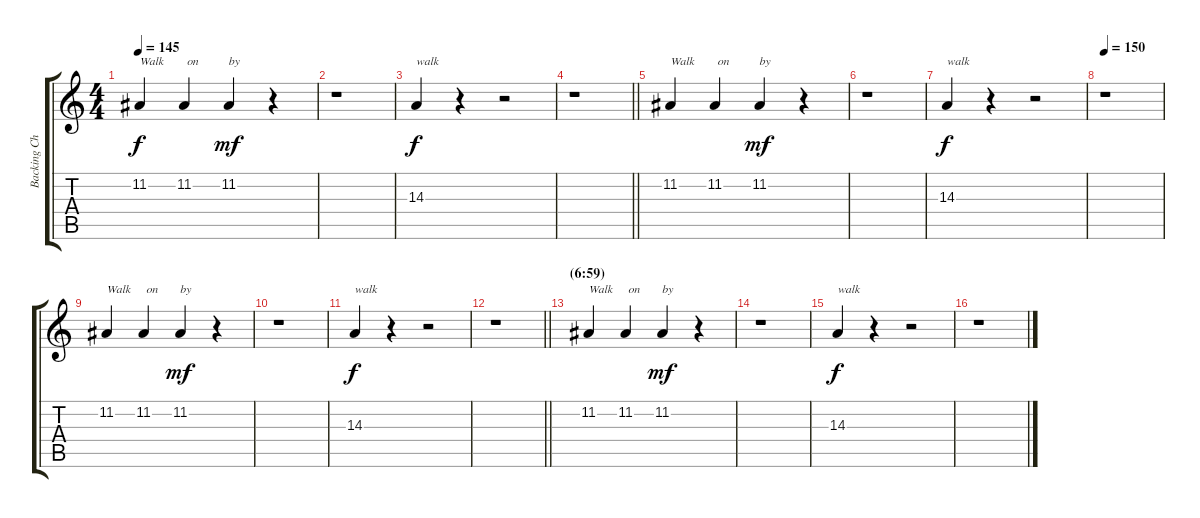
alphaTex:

\track ("Backing Choir" "Backing Ch") {instrument pad4choir}
\staff {score tabs}
\tuning (E4 B3 G3 D3 A2 E2) {hide}
\ts (4 4)
\tempo 145
\clef g2
\ks c
11.2.4{txt "Walk" dy f} 11.2.4{txt " on"} 11.2.4{txt "by" dy mf} r.4 |
r.1 |
14.3.4{txt "walk" dy f} r.4 r.2 |
\barLineRight lightlight
r.1 |
11.2.4{txt "Walk"} 11.2.4{txt " on"} 11.2.4{txt "by" dy mf} r.4 |
r.1 |
14.3.4{txt "walk" dy f} r.4 r.2 |
\tempo 150
r.1 |
11.2.4{txt "Walk"} 11.2.4{txt " on"} 11.2.4{txt "by" dy mf} r.4 |
r.1 |
14.3.4{txt "walk" dy f} r.4 r.2 |
\barLineRight lightlight
r.1 |
\section ("" "(6:59)")
11.2.4{txt "Walk"} 11.2.4{txt " on"} 11.2.4{txt "by" dy mf} r.4 |
r.1 |
14.3.4{txt "walk" dy f} r.4 r.2 |
r.1
